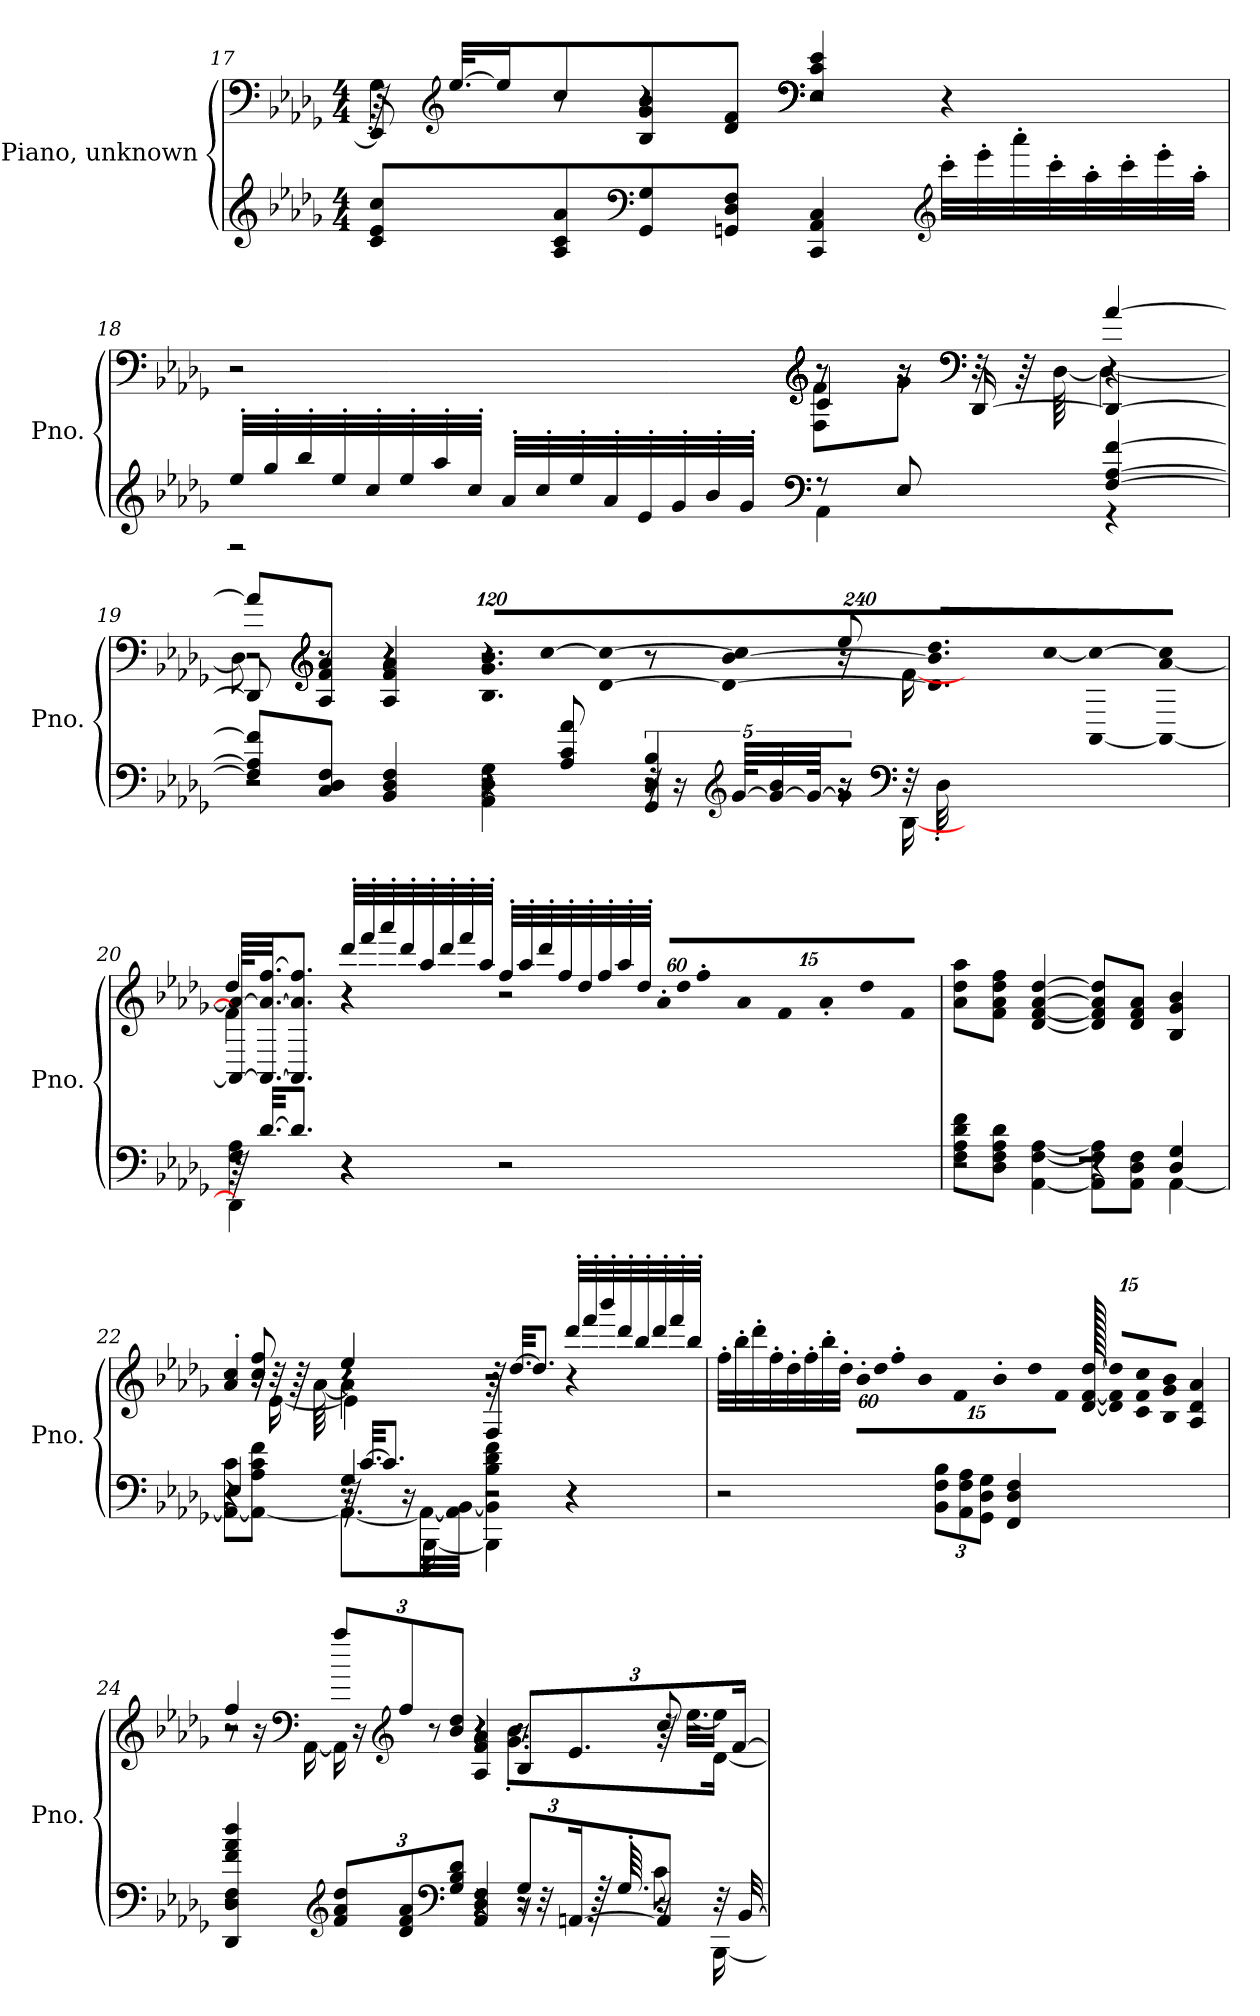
**kern	**kern
*part1	*part1
*staff2	*staff1
*I"Piano, unknown	*
*I'Pno.	*
*clefG2	*clefF4
*k[b-e-a-d-g-]	*k[b-e-a-d-g-]
*M4/4	*M4/4
=17	=17
*	*^
*	*	*^
8c/ 8e-/ 8cc/L	64r	4G-'\	8EE-/]
*	*clefG2	*	*
.	[32.ee-/KLL	.	.
.	16ee-/J]	.	.
8A-/ 8c/ 8a-/	8cc/	.	8r
*clefF4	*	*	*
8GG-/ 8G-/	8B-/ 8g-/ 8b-/	4r	4r
8GGn/ 8D-/ 8F/J	8d-/ 8f/J	.	.
*	*clefF4	*	*
4CC/ 4AA-/ 4C/	4E-/ 4c/ 4e-/	2r	2r
*clefG2	*	*	*
32ccc'\LLL	4r	.	.
32eee-'\	.	.	.
32aaa-'\	.	.	.
32ccc'\	.	.	.
32aa-'\	.	.	.
32ccc'\	.	.	.
32eee-'\	.	.	.
32aa-'\JJJ	.	.	.
!!LO:LB:g=z
=18	=18	=18	=18
*^	*	*	*^
32ee-'/LLL	2r	2r	2r	2r	2r
32gg-'/	.	.	.	.	.
32bb-'/	.	.	.	.	.
32ee-'/	.	.	.	.	.
32cc'/	.	.	.	.	.
32ee-'/	.	.	.	.	.
32aa-'/	.	.	.	.	.
32cc'/JJJ	.	.	.	.	.
32a-'/LLL	.	.	.	.	.
32cc'/	.	.	.	.	.
32ee-'/	.	.	.	.	.
32a-'/	.	.	.	.	.
32e-'/	.	.	.	.	.
32g-'/	.	.	.	.	.
32b-'/	.	.	.	.	.
32g-'/JJJ	.	.	.	.	.
*clefF4	*	*clefG2	*	*	*
8r	4AA-\	4c/	8F\ 8f\L	8r	8r
8E-/	.	.	8g-\J	16r	16r
*	*	*clefF4	*	*	*
.	.	.	.	[16DD-/	32r
.	.	.	.	.	64r
.	.	.	.	.	[64D-\
[4F/ [4A-/ [4f/	4r	[4a-/	4r	4DD-/_	4D-\_
!!LO:LB:g=z	!!	!!	!!
=19	=19	=19	=19	=19	=19
*^	*^	*	*	*	*
8F/] 8A-/] 8f/]L	2r	2r	2r	8a-/L]	2r	8DD-/]	8D-\]
*	*	*	*	*clefG2	*	*	*
8C/ 8D-/ 8F/J	.	.	.	8A-/ 8f/ 8a-/J	.	8r	8r
4BB-/ 4D-/ 4F/	.	.	.	4A-/ 4f/ 4a-/	.	4r	4r
*	*	*	*	*Xbrackettup	*	*	*
!	!	!	!	!LO:N:vis=16.	!	!	!
8r	4AA-\ 4D-\ 4G-\	4r	4r	960%103B-/ 960%103g-/ 960%103b-/LL	4r	4r	2r
!	!	!	!	!LO:N:vis=16	!	!	!
.	.	.	.	[1920%137cc/	.	.	.
8A-/ 8c/ 8a-/	.	.	.	.	.	.	.
!	!	!	!	!LO:N:vis=32	!	!	!
.	.	.	.	[640%23d-/ 640%23cc/_L	.	.	.
!	!	!	!	!LO:N:vis=32	!	!	!
.	.	.	.	640%23d-/_ [640%23b-/ 640%23cc/]JJJ	.	.	.
40r	8r	4GG-/ 4D-/ 4B-/	8r	.	8r	8r	.
!	!	!	!	!LO:N:vis=16.	!	!	!
.	.	.	.	960%103d-/] 960%103b-/] 960%103dd-/LL	.	.	.
20r	.	.	.	.	.	.	.
*clefG2	*	*	*	*	*	*	*
[80g-/KLLL	.	.	.	.	.	.	.
40g-/_ 40b-/	.	.	.	.	.	.	.
!	!	!	!	!LO:N:vis=16	!	!	!
.	.	.	.	[1920%137cc/	.	.	.
80g-/JJK_	.	.	.	.	.	.	.
8g-/J]	16r	.	16r	.	16r	8ee-/	.
!	!	!	!	!LO:N:vis=32	!	!	!
.	.	.	.	[640%23AA-/ 640%23cc/_L	.	.	.
*clefF4	*	*	*	*	*	*	*
.	32r	.	[16DD-\	.	[16f\	.	.
!	!	!	!	!LO:N:vis=32	!	!	!
.	.	.	.	640%23AA-/_ [640%23a-/ 640%23cc/]JJJ	.	.	.
.	32D-'\	.	.	.	.	.	.
960ryy	960ryy	960ryy	960ryy	.	960ryy	960ryy	960ryy
*	*	*v	*v	*	*	*	*
*	*	*	*	*	*v	*v
!!LO:LB:g=z
=20	=20	=20	=20	=20	=20
64r	4F\ 4A-\	4DD-\]	64AA-/_ 64a-/_KLLL	4f\]	4dd-/
[32.d-/KKL	.	.	32.AA-/_ 32.a-/_ [32.ff/JJ	.	.
8.d-/J]	.	.	8.AA-/] 8.a-/] 8.ff/]J	.	.
4r	4r	4r	32ddd-'/LLL	4r	4r
.	.	.	32fff'/	.	.
.	.	.	32aaa-'/	.	.
.	.	.	32ddd-'/	.	.
.	.	.	32aa-'/	.	.
.	.	.	32ddd-'/	.	.
.	.	.	32fff'/	.	.
.	.	.	32aa-'/JJJ	.	.
2r	2r	2r	32ff'/LLL	2r	2r
.	.	.	32aa-'/	.	.
.	.	.	32ddd-'/	.	.
.	.	.	32ff'/	.	.
.	.	.	32dd-'/	.	.
.	.	.	32ff'/	.	.
.	.	.	32aa-'/	.	.
.	.	.	32dd-'/JJJ	.	.
!	!	!	!LO:N:vis=32	!	!
.	.	.	1920%53a-'/LLL	.	.
!	!	!	!LO:N:vis=32	!	!
.	.	.	1920%53dd-/	.	.
.	.	.	1920ryy	.	.
!	!	!	!LO:N:vis=32	!	!
.	.	.	1920%53ff'/	.	.
!	!	!	!LO:N:vis=32	!	!
.	.	.	1920%53a-/	.	.
!	!	!	!LO:N:vis=32	!	!
.	.	.	1920%53f/	.	.
.	.	.	1920ryy	.	.
!	!	!	!LO:N:vis=32	!	!
.	.	.	1920%53a-'/	.	.
!	!	!	!LO:N:vis=32	!	!
.	.	.	1920%53dd-/J	.	.
!	!	!	!LO:N:vis=16	!	!
.	.	.	1920%107f/JJ	.	.
*	*	*	*v	*v	*v
=21	=21	=21	=21
1r	8F\ 8A-\ 8d-\ 8f\L	2r	8a-\ 8dd-\ 8aa-\L
.	8D-\ 8F\ 8A-\ 8d-\J	.	8f\ 8a-\ 8dd-\ 8ff\J
.	[4AA-\ [4F\ [4A-\	.	[4d-/ [4f/ [4a-/ [4dd-/
.	8AA-\] 8F\] 8A-\]L	4r	8d-/] 8f/] 8a-/] 8dd-/]L
.	8AA-\ 8D-\ 8F\J	.	8d-/ 8f/ 8a-/J
.	[4AA-\	4D-/ 4G-/	4B-/ 4g-/ 4b-/
!!LO:LB:g=z
=22	=22	=22	=22
*	*	*^	*^
*	*	*	*	*	*^
*	*	*	*	*	*	*^
4r	8AA-\_ 8c\L	4E-/	4r	4a-/' 4cc/'	8r	8r	8r
.	8AA-\_ 8A-\ 8c\ 8f\J	.	.	.	16r	8cc/ 8ff/	16r
.	.	.	.	.	32r	.	[16e-\
.	.	.	.	.	64r	.	.
.	.	.	.	.	[64a-\	.	.
64r	8.AA-\L_	4G-/	8r	4ee-/	4a-\]	4r	4e-\]
[32.c/KKL	.	.	.	.	.	.	.
8.c/J]	.	.	.	.	.	.	.
.	.	.	16r	.	.	.	.
.	32AA-\LL_	.	[16BBB-\	.	.	.	.
.	32AA-\] [32BB-\JJJ	.	.	.	.	.	.
2r	4BB-\] 4B-\ 4d-\ 4f\	2r	4BBB-\]	64r	2r	4F/	2r
.	.	.	.	[32.dd-/KKL	.	.	.
.	.	.	.	8.dd-/J]	.	.	.
.	4r	.	4r	32ddd-'/LLL	.	4r	.
.	.	.	.	32fff'/	.	.	.
.	.	.	.	32bbb-'/	.	.	.
.	.	.	.	32ddd-'/	.	.	.
.	.	.	.	32bb-'/	.	.	.
.	.	.	.	32ddd-'/	.	.	.
.	.	.	.	32fff'/	.	.	.
.	.	.	.	32bb-'/JJJ	.	.	.
*v	*v	*v	*v	*	*	*	*
*	*v	*v	*v	*v
!!LO:LB:g=z
=23	=23
2r	32ff'\LLL
.	32bb-'\
.	32ddd-'\
.	32ff'\
.	32dd-'\
.	32ff'\
.	32bb-'\
.	32dd-'\JJJ
!	!LO:N:vis=32
.	1920%53b-'\LLL
!	!LO:N:vis=32
.	1920%53dd-\
.	1920ryy
!	!LO:N:vis=32
.	1920%53ff'\
!	!LO:N:vis=32
.	1920%53b-\
!	!LO:N:vis=32
.	1920%53f\
.	1920ryy
!	!LO:N:vis=32
.	1920%53b-'\
!	!LO:N:vis=32
.	1920%53dd-\J
!	!LO:N:vis=16
.	1920%107f\JJ
*Xbrackettup	*
12BB-\ 12F\ 12B-\L	[960d-/ [960f/ [960dd-/
.	960%79d-/] 960%79f/] 960%79dd-/]L
12AA-\ 12F\ 12A-\	12c/ 12f/ 12cc/
12GG-\ 12D-\ 12G-\J	12B-/ 12g-/ 12b-/J
4FF/ 4D-/ 4F/	4A-/ 4d-/ 4a-/
!!LO:PB:g=z
=24	=24
*^	*^
*	*^	*	*^
*	*	*^	*	*	*^
4DD-/ 4D-/ 4F/ 4f/ 4a-/ 4dd-/	2r	2r	2r	4ff/	2r	2r	8r
.	.	.	.	.	.	.	16r
*	*	*	*	*clefF4	*	*	*
.	.	.	.	.	.	.	[16AA-\
*clefG2	*	*	*	*	*	*	*
12f/ 12a-/ 12dd-/L	.	.	.	12aa-/L	.	.	16AA-\]
.	.	.	.	.	.	.	16r
*	*	*	*	*clefG2	*	*	*
12d-/ 12f/ 12a-/	.	.	.	12ff/	.	.	.
.	.	.	.	.	.	.	8r
*clefF4	*	*	*	*	*	*	*
12G-/ 12B-/ 12d-/J	.	.	.	12b-/ 12dd-/J	.	.	.
4AA-/ 4D-/ 4F/	4r	4r	4r	4A-/ 4f/ 4a-/	4r	4r	4r
12G-/L	8r	16r	8r	12B-/L	8r	8r	8.g-\' 8.b-\'L
.	.	32r	.	.	.	.	.
[24AAn/K	.	.	.	12.e-/	.	.	.
.	.	128r	.	.	.	.	.
.	.	64.G-'/	.	.	.	.	.
8AA/J]	8c\	16r	16r	.	64r	8cc/	.
.	.	.	.	.	[32.ee-\KLL	.	.
.	.	32r	[16BBB-\	.	16ee-\JJ]	.	[16d-\Jk
.	.	.	.	[24f/Jk	.	.	.
.	.	[32BB-/	.	.	.	.	.
*v	*v	*v	*v	*	*	*	*
*	*v	*v	*v	*v
=	=
*-	*-
